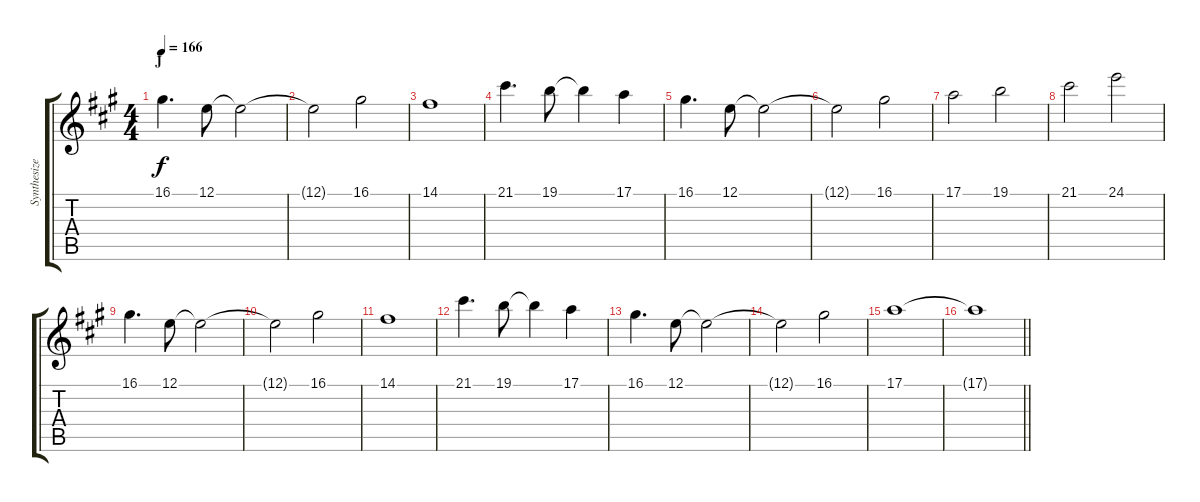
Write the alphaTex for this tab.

\track ("Synthesizer I" "Synthesize") {instrument lead3calliope}
\staff {score tabs}
\tuning (E4 B3 G3 D3 A2 E2) {hide}
\ts (4 4)
\section ("" "J")
\tempo 166
\clef g2
\ks a
16.1.4{d dy f} 12.1.8 12.1{t}.2 |
12.1{t}.2 16.1.2 |
14.1.1 |
21.1.4{d} 19.1.8 19.1{t}.4 17.1.4 |
16.1.4{d} 12.1.8 12.1{t}.2 |
12.1{t}.2 16.1.2 |
17.1.2 19.1.2 |
21.1.2 24.1.2 |
16.1.4{d} 12.1.8 12.1{t}.2 |
12.1{t}.2 16.1.2 |
14.1.1 |
21.1.4{d} 19.1.8 19.1{t}.4 17.1.4 |
16.1.4{d} 12.1.8 12.1{t}.2 |
12.1{t}.2 16.1.2 |
17.1.1 |
\barLineRight lightlight
17.1{t}.1
